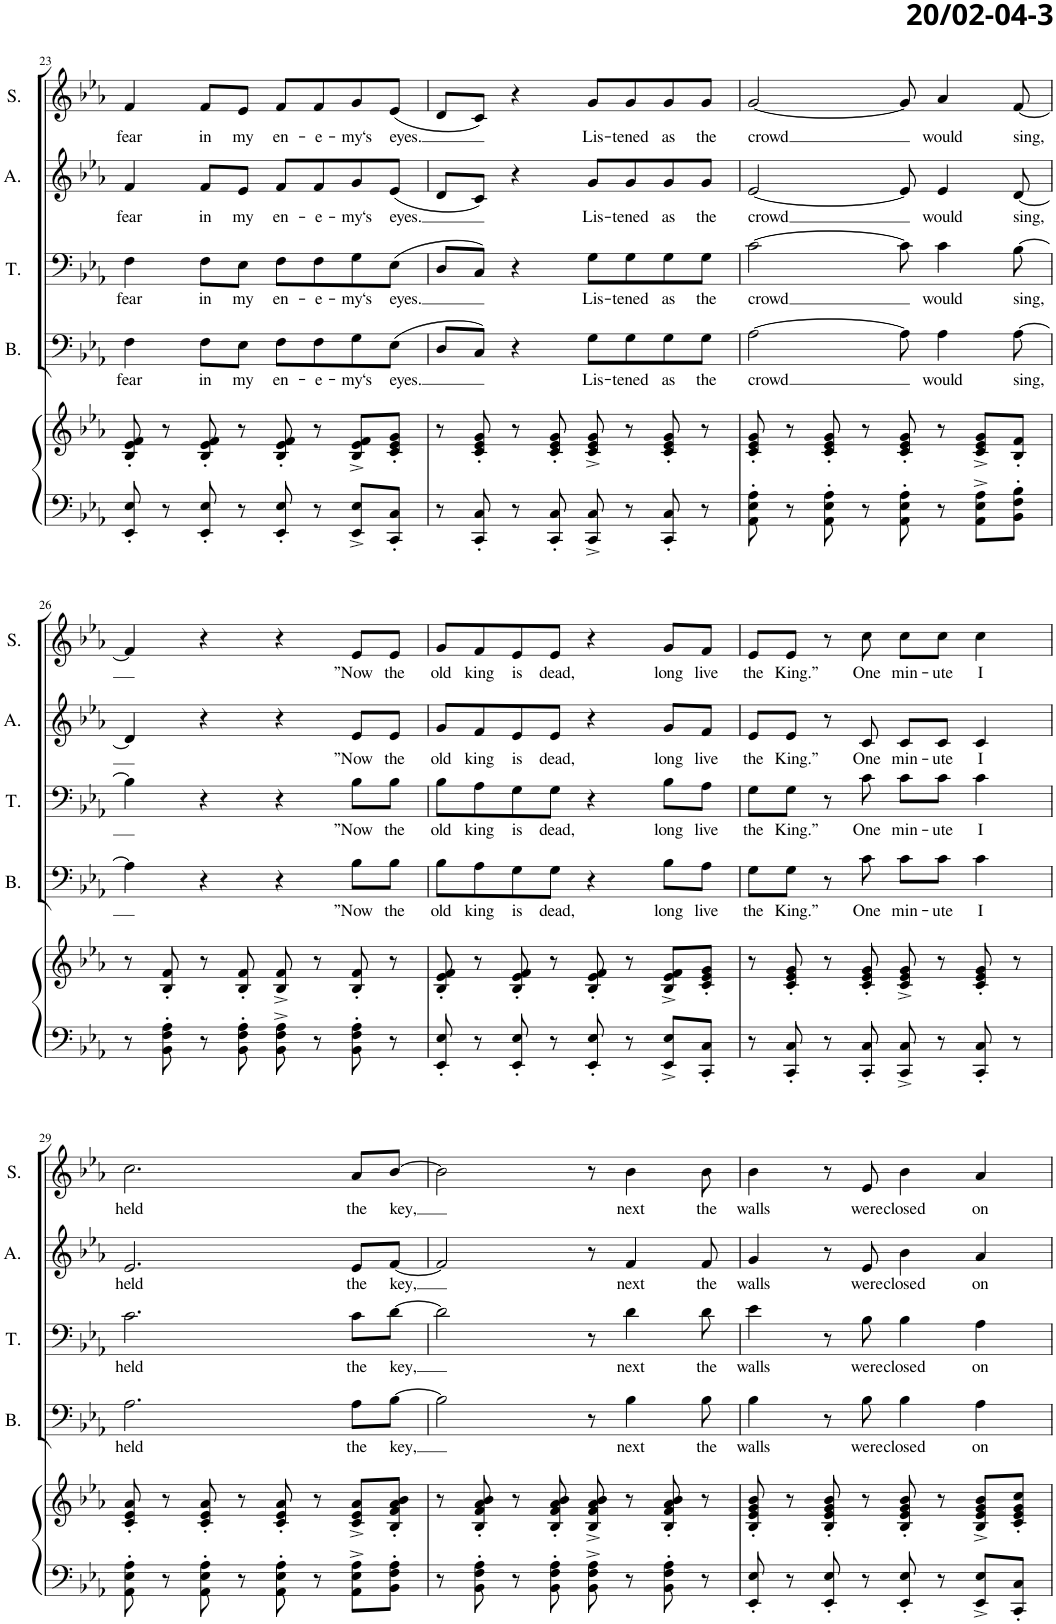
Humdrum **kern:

**kern	**kern	**kern	**text	**kern	**text	**kern	**text	**kern	**text
*part5	*part5	*part4	*part4	*part3	*part3	*part2	*part2	*part1	*part1
*staff6	*staff5	*staff4	*staff4	*staff3	*staff3	*staff2	*staff2	*staff1	*staff1
*I"Piano	*	*I"Bas	*	*I"Tenor	*	*I"Alt	*	*I"Sopraan	*
*I'Pno	*	*I'B.	*	*I'T.	*	*I'A.	*	*I'S.	*
!!LO:PB:g=z
*clefF4	*clefG2	*clefF4	*	*clefF4	*	*clefG2	*	*clefG2	*
*k[b-e-a-]	*k[b-e-a-]	*k[b-e-a-]	*	*k[b-e-a-]	*	*k[b-e-a-]	*	*k[b-e-a-]	*
*M4/4	*M4/4	*M4/4	*	*M4/4	*	*M4/4	*	*M4/4	*
=23	=23	=23	=23	=23	=23	=23	=23	=23	=23
!	!	!	!LO:LY:b	!	!LO:LY:b	!	!LO:LY:b	!	!LO:LY:b
8EE-/' 8E-/'	8B-/' 8e-/' 8f/'	4F\	fear	4F\	fear	4f/	fear	4f/	fear
8r	8r	.	.	.	.	.	.	.	.
!	!	!	!LO:LY:b	!	!LO:LY:b	!	!LO:LY:b	!	!LO:LY:b
8EE-/' 8E-/'	8B-/' 8e-/' 8f/'	8F\L	in	8F\L	in	8f/L	in	8f/L	in
!	!	!	!LO:LY:b	!	!LO:LY:b	!	!LO:LY:b	!	!LO:LY:b
8r	8r	8E-\J	my	8E-\J	my	8e-/J	my	8e-/J	my
!	!	!	!LO:LY:b	!	!LO:LY:b	!	!LO:LY:b	!	!LO:LY:b
8EE-/' 8E-/'	8B-/' 8e-/' 8f/'	8F\L	en-	8F\L	en-	8f/L	en-	8f/L	en-
!	!	!	!LO:LY:b	!	!LO:LY:b	!	!LO:LY:b	!	!LO:LY:b
8r	8r	8F\	-e-	8F\	-e-	8f/	-e-	8f/	-e-
!	!	!	!LO:LY:b	!	!LO:LY:b	!	!LO:LY:b	!	!LO:LY:b
8EE-/^ 8E-/^L	8B-/^ 8e-/^ 8f/^L	8G\	-my‘s	8G\	-my‘s	8g/	-my‘s	8g/	-my‘s
!	!	!	!LO:LY:b	!	!LO:LY:b	!	!LO:LY:b	!	!LO:LY:b
8CC/' 8C/'J	8c/' 8e-/' 8g/'J	(8E-\J	eyes.	(8E-\J	eyes.	(8e-/J	eyes.	(8e-/J	eyes.
=24	=24	=24	=24	=24	=24	=24	=24	=24	=24
8r	8r	8D/L	.	8D/L	.	8d/L	.	8d/L	.
8CC/' 8C/'	8c/' 8e-/' 8g/'	8C/J)	.	8C/J)	.	8c/J)	.	8c/J)	.
8r	8r	4r	.	4r	.	4r	.	4r	.
8CC/' 8C/'	8c/' 8e-/' 8g/'	.	.	.	.	.	.	.	.
!	!	!	!LO:LY:b	!	!LO:LY:b	!	!LO:LY:b	!	!LO:LY:b
8CC/^ 8C/^	8c/^ 8e-/^ 8g/^	8G\L	Lis-	8G\L	Lis-	8g/L	Lis-	8g/L	Lis-
!	!	!	!LO:LY:b	!	!LO:LY:b	!	!LO:LY:b	!	!LO:LY:b
8r	8r	8G\	-tened	8G\	-tened	8g/	-tened	8g/	-tened
!	!	!	!LO:LY:b	!	!LO:LY:b	!	!LO:LY:b	!	!LO:LY:b
8CC/' 8C/'	8c/' 8e-/' 8g/'	8G\	as	8G\	as	8g/	as	8g/	as
!	!	!	!LO:LY:b	!	!LO:LY:b	!	!LO:LY:b	!	!LO:LY:b
8r	8r	8G\J	the	8G\J	the	8g/J	the	8g/J	the
=25	=25	=25	=25	=25	=25	=25	=25	=25	=25
!	!	!	!LO:LY:b	!	!LO:LY:b	!	!LO:LY:b	!	!LO:LY:b
8AA-\' 8E-\' 8A-\'	8c/' 8e-/' 8g/'	[2A-\	crowd	[2c\	crowd	[2e-/	crowd	[2g/	crowd
8r	8r	.	.	.	.	.	.	.	.
8AA-\' 8E-\' 8A-\'	8c/' 8e-/' 8g/'	.	.	.	.	.	.	.	.
8r	8r	.	.	.	.	.	.	.	.
8AA-\' 8E-\' 8A-\'	8c/' 8e-/' 8g/'	8A-\]	.	8c\]	.	8e-/]	.	8g/]	.
!	!	!	!LO:LY:b	!	!LO:LY:b	!	!LO:LY:b	!	!LO:LY:b
8r	8r	4A-\	would	4c\	would	4e-/	would	4a-/	would
8AA-\^ 8E-\^ 8A-\^L	8c/^ 8e-/^ 8g/^L	.	.	.	.	.	.	.	.
!	!	!	!LO:LY:b	!	!LO:LY:b	!	!LO:LY:b	!	!LO:LY:b
8BB-\' 8F\' 8B-\'J	8B-/' 8f/'J	[8A-\	sing,	[8B-\	sing,	[8d/	sing,	[8f/	sing,
!!LO:LB:g=z
=26	=26	=26	=26	=26	=26	=26	=26	=26	=26
8r	8r	4A-\]	.	4B-\]	.	4d/]	.	4f/]	.
8BB-\' 8F\' 8A-\'	8B-/' 8f/'	.	.	.	.	.	.	.	.
8r	8r	4r	.	4r	.	4r	.	4r	.
8BB-\' 8F\' 8A-\'	8B-/' 8f/'	.	.	.	.	.	.	.	.
8BB-\^ 8F\^ 8A-\^	8B-/^ 8f/^	4r	.	4r	.	4r	.	4r	.
8r	8r	.	.	.	.	.	.	.	.
!	!	!	!LO:LY:b	!	!LO:LY:b	!	!LO:LY:b	!	!LO:LY:b
8BB-\' 8F\' 8A-\'	8B-/' 8f/'	8B-\L	”Now	8B-\L	”Now	8e-/L	”Now	8e-/L	”Now
!	!	!	!LO:LY:b	!	!LO:LY:b	!	!LO:LY:b	!	!LO:LY:b
8r	8r	8B-\J	the	8B-\J	the	8e-/J	the	8e-/J	the
=27	=27	=27	=27	=27	=27	=27	=27	=27	=27
!	!	!	!LO:LY:b	!	!LO:LY:b	!	!LO:LY:b	!	!LO:LY:b
8EE-/' 8E-/'	8B-/' 8e-/' 8f/'	8B-\L	old	8B-\L	old	8g/L	old	8g/L	old
!	!	!	!LO:LY:b	!	!LO:LY:b	!	!LO:LY:b	!	!LO:LY:b
8r	8r	8A-\	king	8A-\	king	8f/	king	8f/	king
!	!	!	!LO:LY:b	!	!LO:LY:b	!	!LO:LY:b	!	!LO:LY:b
8EE-/' 8E-/'	8B-/' 8e-/' 8f/'	8G\	is	8G\	is	8e-/	is	8e-/	is
!	!	!	!LO:LY:b	!	!LO:LY:b	!	!LO:LY:b	!	!LO:LY:b
8r	8r	8G\J	dead,	8G\J	dead,	8e-/J	dead,	8e-/J	dead,
8EE-/' 8E-/'	8B-/' 8e-/' 8f/'	4r	.	4r	.	4r	.	4r	.
8r	8r	.	.	.	.	.	.	.	.
!	!	!	!LO:LY:b	!	!LO:LY:b	!	!LO:LY:b	!	!LO:LY:b
8EE-/^ 8E-/^L	8B-/^ 8e-/^ 8f/^L	8B-\L	long	8B-\L	long	8g/L	long	8g/L	long
!	!	!	!LO:LY:b	!	!LO:LY:b	!	!LO:LY:b	!	!LO:LY:b
8CC/' 8C/'J	8c/' 8e-/' 8g/'J	8A-\J	live	8A-\J	live	8f/J	live	8f/J	live
=28	=28	=28	=28	=28	=28	=28	=28	=28	=28
!	!	!	!LO:LY:b	!	!LO:LY:b	!	!LO:LY:b	!	!LO:LY:b
8r	8r	8G\L	the	8G\L	the	8e-/L	the	8e-/L	the
!	!	!	!LO:LY:b	!	!LO:LY:b	!	!LO:LY:b	!	!LO:LY:b
8CC/' 8C/'	8c/' 8e-/' 8g/'	8G\J	King.”	8G\J	King.”	8e-/J	King.”	8e-/J	King.”
8r	8r	8r	.	8r	.	8r	.	8r	.
!	!	!	!LO:LY:b	!	!LO:LY:b	!	!LO:LY:b	!	!LO:LY:b
8CC/' 8C/'	8c/' 8e-/' 8g/'	8c\	One	8c\	One	8c/	One	8cc\	One
!	!	!	!LO:LY:b	!	!LO:LY:b	!	!LO:LY:b	!	!LO:LY:b
8CC/^ 8C/^	8c/^ 8e-/^ 8g/^	8c\L	min-	8c\L	min-	8c/L	min-	8cc\L	min-
!	!	!	!LO:LY:b	!	!LO:LY:b	!	!LO:LY:b	!	!LO:LY:b
8r	8r	8c\J	-ute	8c\J	-ute	8c/J	-ute	8cc\J	-ute
!	!	!	!LO:LY:b	!	!LO:LY:b	!	!LO:LY:b	!	!LO:LY:b
8CC/' 8C/'	8c/' 8e-/' 8g/'	4c\	I	4c\	I	4c/	I	4cc\	I
8r	8r	.	.	.	.	.	.	.	.
!!LO:LB:g=z
=29	=29	=29	=29	=29	=29	=29	=29	=29	=29
!	!	!	!LO:LY:b	!	!LO:LY:b	!	!LO:LY:b	!	!LO:LY:b
8AA-\' 8E-\' 8A-\'	8c/' 8e-/' 8a-/'	2.A-\	held	2.c\	held	2.e-/	held	2.cc\	held
8r	8r	.	.	.	.	.	.	.	.
8AA-\' 8E-\' 8A-\'	8c/' 8e-/' 8a-/'	.	.	.	.	.	.	.	.
8r	8r	.	.	.	.	.	.	.	.
8AA-\' 8E-\' 8A-\'	8c/' 8e-/' 8a-/'	.	.	.	.	.	.	.	.
8r	8r	.	.	.	.	.	.	.	.
!	!	!	!LO:LY:b	!	!LO:LY:b	!	!LO:LY:b	!	!LO:LY:b
8AA-\^ 8E-\^ 8A-\^L	8c/^ 8e-/^ 8a-/^L	8A-\L	the	8c\L	the	8e-/L	the	8a-/L	the
!	!	!	!LO:LY:b	!	!LO:LY:b	!	!LO:LY:b	!	!LO:LY:b
8BB-\' 8F\' 8A-\'J	8B-/' 8f/' 8a-/' 8b-/'J	[8B-\J	key,	[8d\J	key,	[8f/J	key,	[8b-/J	key,
=30	=30	=30	=30	=30	=30	=30	=30	=30	=30
8r	8r	2B-\]	.	2d\]	.	2f/]	.	2b-\]	.
8BB-\' 8F\' 8A-\'	8B-/' 8f/' 8a-/' 8b-/'	.	.	.	.	.	.	.	.
8r	8r	.	.	.	.	.	.	.	.
8BB-\' 8F\' 8A-\'	8B-/' 8f/' 8a-/' 8b-/'	.	.	.	.	.	.	.	.
8BB-\^ 8F\^ 8A-\^	8B-/^ 8f/^ 8a-/^ 8b-/^	8r	.	8r	.	8r	.	8r	.
!	!	!	!LO:LY:b	!	!LO:LY:b	!	!LO:LY:b	!	!LO:LY:b
8r	8r	4B-\	next	4d\	next	4f/	next	4b-\	next
8BB-\' 8F\' 8A-\'	8B-/' 8f/' 8a-/' 8b-/'	.	.	.	.	.	.	.	.
!	!	!	!LO:LY:b	!	!LO:LY:b	!	!LO:LY:b	!	!LO:LY:b
8r	8r	8B-\	the	8d\	the	8f/	the	8b-\	the
=31	=31	=31	=31	=31	=31	=31	=31	=31	=31
!	!	!	!LO:LY:b	!	!LO:LY:b	!	!LO:LY:b	!	!LO:LY:b
8EE-/' 8E-/'	8B-/' 8e-/' 8g/' 8b-/'	4B-\	walls	4e-\	walls	4g/	walls	4b-\	walls
8r	8r	.	.	.	.	.	.	.	.
8EE-/' 8E-/'	8B-/' 8e-/' 8g/' 8b-/'	8r	.	8r	.	8r	.	8r	.
!	!	!	!LO:LY:b	!	!LO:LY:b	!	!LO:LY:b	!	!LO:LY:b
8r	8r	8B-\	were	8B-\	were	8e-/	were	8e-/	were
!	!	!	!LO:LY:b	!	!LO:LY:b	!	!LO:LY:b	!	!LO:LY:b
8EE-/' 8E-/'	8B-/' 8e-/' 8g/' 8b-/'	4B-\	closed	4B-\	closed	4b-\	closed	4b-\	closed
8r	8r	.	.	.	.	.	.	.	.
!	!	!	!LO:LY:b	!	!LO:LY:b	!	!LO:LY:b	!	!LO:LY:b
8EE-/^ 8E-/^L	8B-/^ 8e-/^ 8g/^ 8b-/^L	4A-\	on	4A-\	on	4a-/	on	4a-/	on
8CC/' 8C/'J	8c/' 8e-/' 8g/' 8cc/'J	.	.	.	.	.	.	.	.
=	=	=	=	=	=	=	=	=	=
*-	*-	*-	*-	*-	*-	*-	*-	*-	*-
